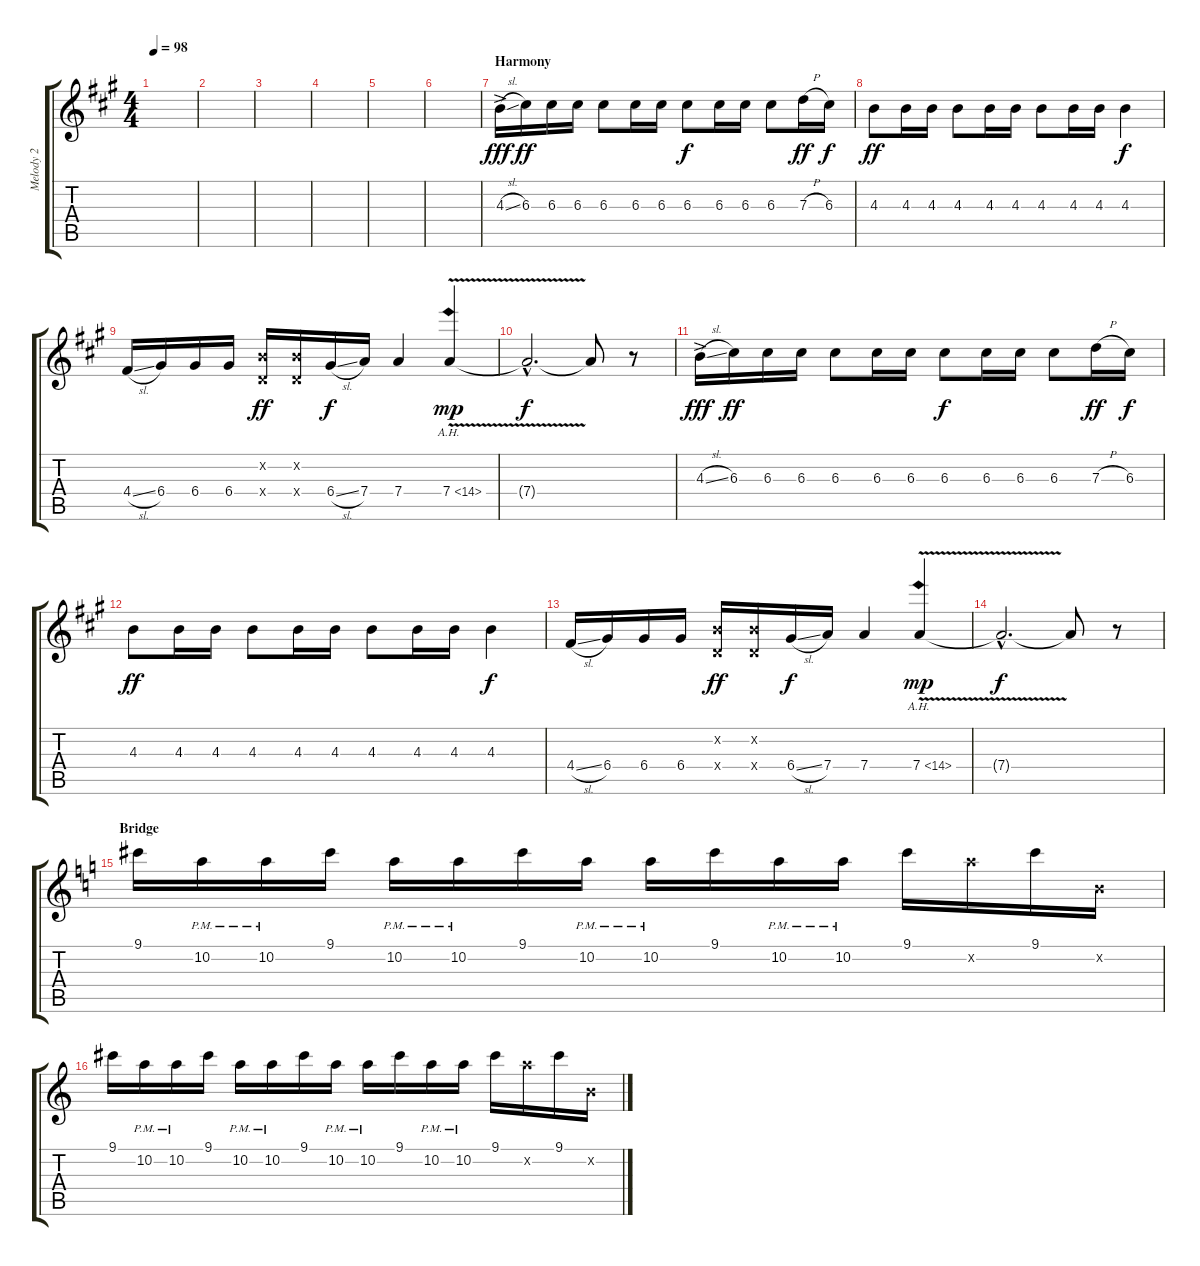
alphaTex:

\track ("Melody 2" "Melody 2") {instrument overdrivenguitar}
\staff {score tabs}
\tuning (E4 B3 G3 D3 A2 E2) {hide}
\ts (4 4)
\tempo 98
\clef g2
\ks a
|
|
|
|
|
|
\section ("" "Harmony")
4.3{sl ac}.16{dy fff} 6.3.16{dy ff} 6.3.16 6.3.16 6.3.8 6.3.16 6.3.16 6.3.8{dy f} 6.3.16 6.3.16 6.3.8 7.3{h}.16{dy ff} 6.3.16{dy f} |
4.3.8{dy ff} 4.3.16 4.3.16 4.3.8 4.3.16 4.3.16 4.3.8 4.3.16 4.3.16 4.3.4{dy f} |
4.4{sl}.16 6.4.16 6.4.16 6.4.16 (0.2{x} 0.4{x}).16{dy ff} (0.2{x} 0.4{x}).16 6.4{sl}.16{dy f} 7.4.16 7.4.4 7.4{ah 7 v}.4{dy mp} |
7.4{hac t}.2{d dy f} 7.4{t}.8 r.8 |
4.3{sl ac}.16{dy fff} 6.3.16{dy ff} 6.3.16 6.3.16 6.3.8 6.3.16 6.3.16 6.3.8{dy f} 6.3.16 6.3.16 6.3.8 7.3{h}.16{dy ff} 6.3.16{dy f} |
4.3.8{dy ff} 4.3.16 4.3.16 4.3.8 4.3.16 4.3.16 4.3.8 4.3.16 4.3.16 4.3.4{dy f} |
4.4{sl}.16 6.4.16 6.4.16 6.4.16 (0.2{x} 0.4{x}).16{dy ff} (0.2{x} 0.4{x}).16 6.4{sl}.16{dy f} 7.4.16 7.4.4 7.4{ah 7 v}.4{dy mp} |
7.4{hac t}.2{d dy f} 7.4{t}.8 r.8 |
\section ("" "Bridge")
\ks c
9.1.16 10.2{pm}.16 10.2{pm}.16 9.1.16 10.2{pm}.16 10.2{pm}.16 9.1.16 10.2{pm}.16 10.2{pm}.16 9.1.16 10.2{pm}.16 10.2{pm}.16 9.1.16 10.2{x}.16 9.1.16 0.2{x}.16 |
9.1.16 10.2{pm}.16 10.2{pm}.16 9.1.16 10.2{pm}.16 10.2{pm}.16 9.1.16 10.2{pm}.16 10.2{pm}.16 9.1.16 10.2{pm}.16 10.2{pm}.16 9.1.16 10.2{x}.16 9.1.16 0.2{x}.16
